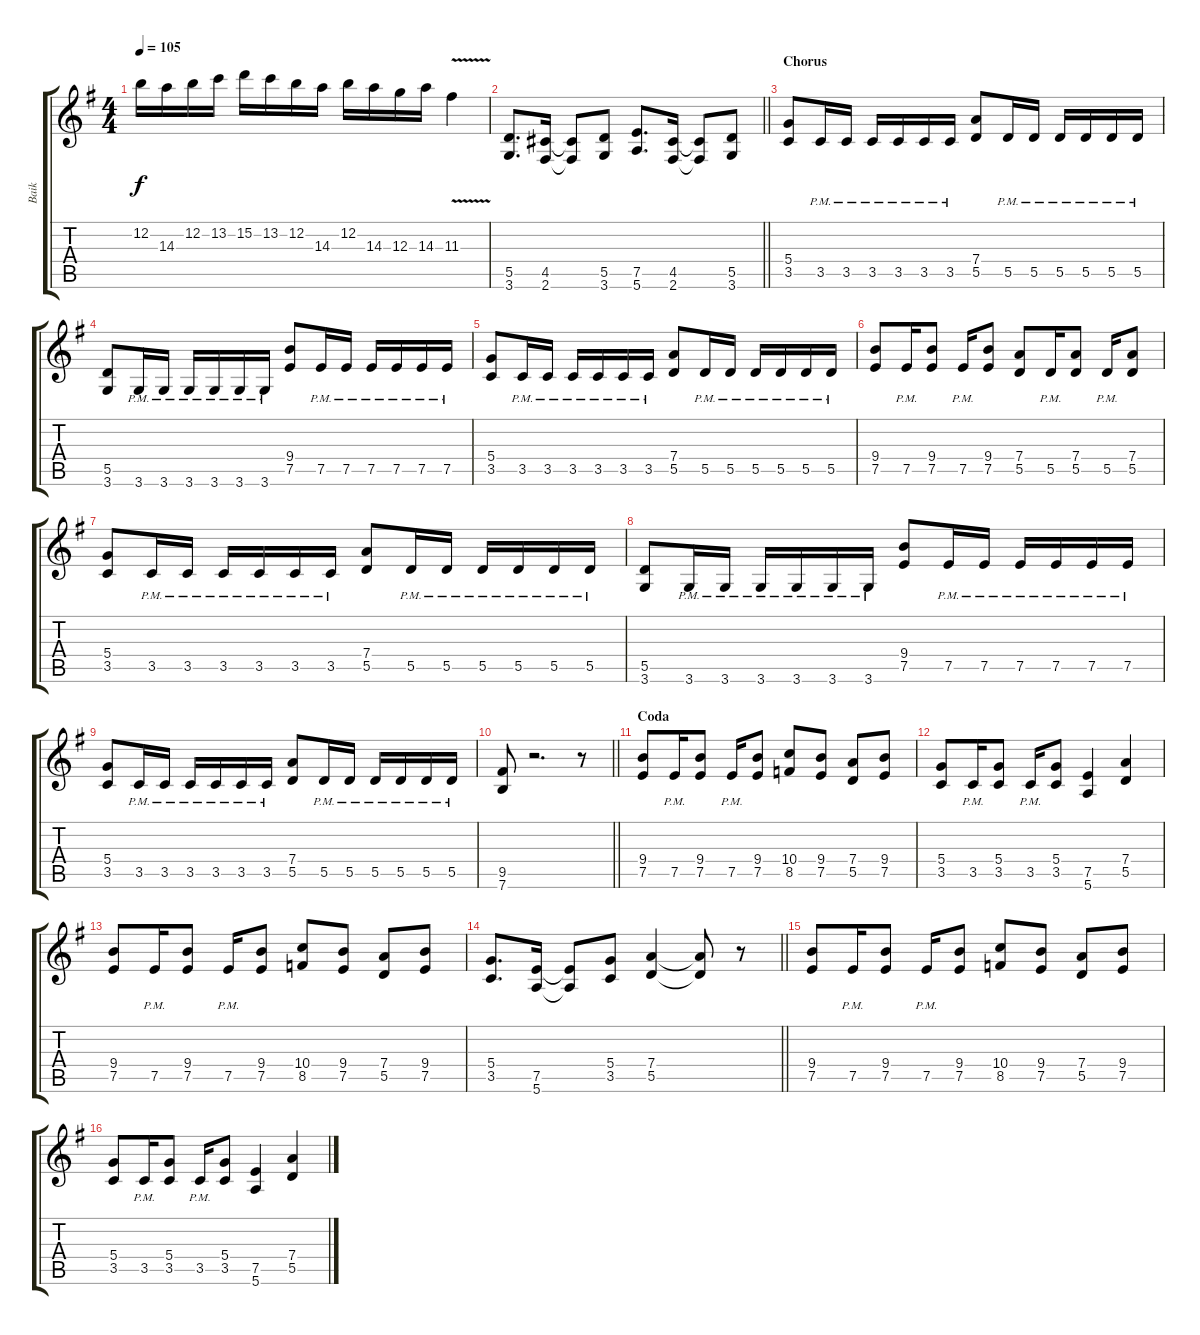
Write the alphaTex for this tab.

\track ("Baik" "Baik") {instrument distortionguitar}
\staff {score tabs}
\tuning (E4 B3 G3 D3 A2 E2) {hide}
\ts (4 4)
\tempo 105
\clef g2
\ks eminor
12.2.16{dy f} 14.3.16 12.2.16 13.2.16 15.2.16 13.2.16 12.2.16 14.3.16 12.2.16 14.3.16 12.3.16 14.3.16 11.3{v}.4 |
\barLineRight lightlight
(5.5 3.6).8{d} (4.5 2.6).16 (4.5{t} 2.6{t}).8 (5.5 3.6).8 (7.5 5.6).8{d} (4.5 2.6).16 (4.5{t} 2.6{t}).8 (5.5 3.6).8 |
\section ("" "Chorus")
(5.4 3.5).8 3.5{pm}.16 3.5{pm}.16 3.5{pm}.16 3.5{pm}.16 3.5{pm}.16 3.5{pm}.16 (7.4 5.5).8 5.5{pm}.16 5.5{pm}.16 5.5{pm}.16 5.5{pm}.16 5.5{pm}.16 5.5{pm}.16 |
(5.5 3.6).8 3.6{pm}.16 3.6{pm}.16 3.6{pm}.16 3.6{pm}.16 3.6{pm}.16 3.6{pm}.16 (9.4 7.5).8 7.5{pm}.16 7.5{pm}.16 7.5{pm}.16 7.5{pm}.16 7.5{pm}.16 7.5{pm}.16 |
(5.4 3.5).8 3.5{pm}.16 3.5{pm}.16 3.5{pm}.16 3.5{pm}.16 3.5{pm}.16 3.5{pm}.16 (7.4 5.5).8 5.5{pm}.16 5.5{pm}.16 5.5{pm}.16 5.5{pm}.16 5.5{pm}.16 5.5{pm}.16 |
(9.4 7.5).8 7.5{pm}.16 (9.4 7.5).8 7.5{pm}.16 (9.4 7.5).8 (7.4 5.5).8 5.5{pm}.16 (7.4 5.5).8 5.5{pm}.16 (7.4 5.5).8 |
(5.4 3.5).8 3.5{pm}.16 3.5{pm}.16 3.5{pm}.16 3.5{pm}.16 3.5{pm}.16 3.5{pm}.16 (7.4 5.5).8 5.5{pm}.16 5.5{pm}.16 5.5{pm}.16 5.5{pm}.16 5.5{pm}.16 5.5{pm}.16 |
(5.5 3.6).8 3.6{pm}.16 3.6{pm}.16 3.6{pm}.16 3.6{pm}.16 3.6{pm}.16 3.6{pm}.16 (9.4 7.5).8 7.5{pm}.16 7.5{pm}.16 7.5{pm}.16 7.5{pm}.16 7.5{pm}.16 7.5{pm}.16 |
(5.4 3.5).8 3.5{pm}.16 3.5{pm}.16 3.5{pm}.16 3.5{pm}.16 3.5{pm}.16 3.5{pm}.16 (7.4 5.5).8 5.5{pm}.16 5.5{pm}.16 5.5{pm}.16 5.5{pm}.16 5.5{pm}.16 5.5{pm}.16 |
\barLineRight lightlight
(9.5 7.6).8 r.2{d} r.8 |
\section ("" "Coda")
(9.4 7.5).8 7.5{pm}.16 (9.4 7.5).8 7.5{pm}.16 (9.4 7.5).8 (10.4 8.5).8 (9.4 7.5).8 (7.4 5.5).8 (9.4 7.5).8 |
(5.4 3.5).8 3.5{pm}.16 (5.4 3.5).8 3.5{pm}.16 (5.4 3.5).8 (7.5 5.6).4 (7.4 5.5).4 |
(9.4 7.5).8 7.5{pm}.16 (9.4 7.5).8 7.5{pm}.16 (9.4 7.5).8 (10.4 8.5).8 (9.4 7.5).8 (7.4 5.5).8 (9.4 7.5).8 |
\barLineRight lightlight
(5.4 3.5).8{d} (7.5 5.6).16 (7.5{t} 5.6{t}).8 (5.4 3.5).8 (7.4 5.5).4 (7.4{t} 5.5{t}).8 r.8 |
(9.4 7.5).8 7.5{pm}.16 (9.4 7.5).8 7.5{pm}.16 (9.4 7.5).8 (10.4 8.5).8 (9.4 7.5).8 (7.4 5.5).8 (9.4 7.5).8 |
(5.4 3.5).8 3.5{pm}.16 (5.4 3.5).8 3.5{pm}.16 (5.4 3.5).8 (7.5 5.6).4 (7.4 5.5).4
